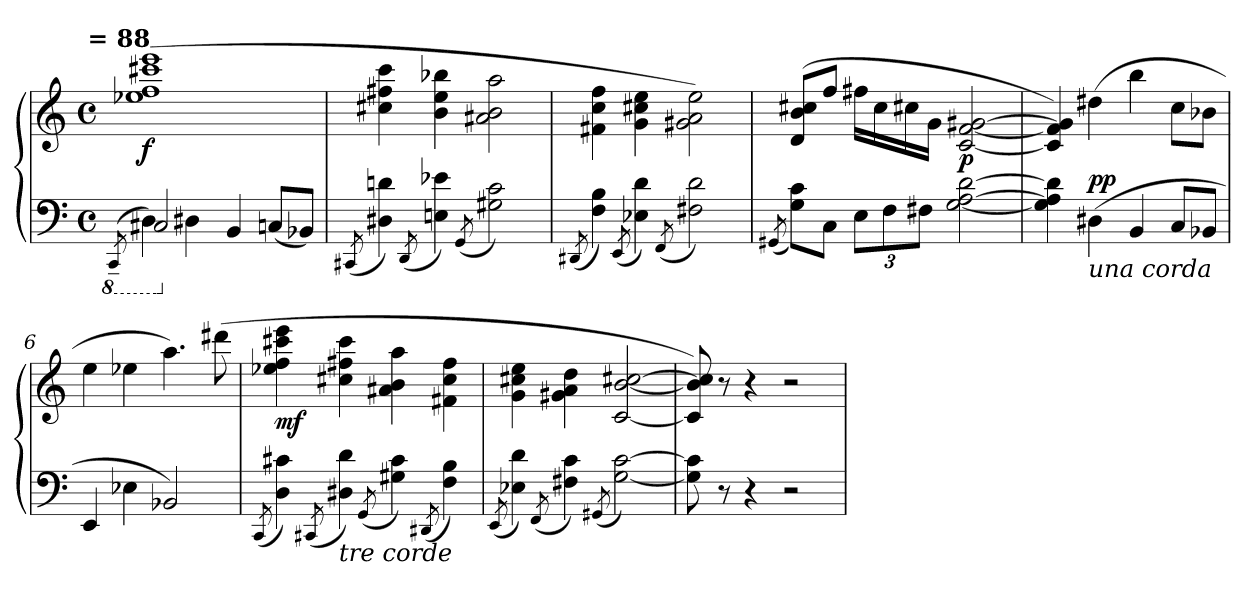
**kern	**kern	**dynam
*part1	*part1	*part1
*staff2	*staff1	*staff1/2
*clefF4	*clefG2	*
!!LO:TX:omd:t= = 88
*M4/4	*M4/4	*
*met(c)	*met(c)	*
*MM88	*MM88	*
*8ba	*	*
=1	=1	=1
(<8qCCC~/	.	.
*^	*	*
!	!	!	!LO:DY:b
4DD\)	2CC#X/	(>1ee-X 1ff 1ccc#X 1eee	f
*X8ba	*	*	*
4D#X\	.	.	.
4BB/	2ryy	.	.
(<8Cn/L	.	.	.
8BB-X/J)	.	.	.
*v	*v	*	*
=2	=2	=2
(<8qCC#X/	.	.
4D#X\ 4dn\)	4cc#X\ 4ff#X\ 4ccc\	.
(<8qDD/	.	.
4En\ 4e-X\)	4b\ 4ee\ 4bb-X\	.
(<8qGG/	.	.
2G#X\ 2c\)	2a#X\ 2b\ 2aa\	.
=3	=3	=3
(<8qDD#X/	.	.
4F\ 4B\)	4f#X\ 4cc\ 4ff\	.
(<8qEE/	.	.
4E-X\ 4d\)	4g\ 4cc#X\ 4ee\	.
(<8qFF/	.	.
2F#X\ 2d\)	2g#X\ 2a\ 2ee\)	.
=4	=4	=4
(<8qGG#X/	.	.
8G\ 8c\L)	(>8d/ 8b/ 8cc#X/L	.
8C\J	8ff/J	.
*Xbrackettup	*	*
12E\L	16ff#X\LL	.
.	16cc#\	.
12F\	.	.
.	16cc#X\	.
12F#X\J	.	.
.	16g\JJ	.
!	!	!LO:DY:b
[2G\ [2A\ [2d\	[2c/ [2f/ [2g#X/	p
!!LO:LB:g=z
=5	=5	=5
4G]\ 4A]\ 4d]\	4c]/ 4f]/ 4g#]/)	.
!LO:TX:b:i:t=una corda	!	!
!	!	!LO:DY:a=2
(>4D#X\	(>4dd#X\	pp
4BB/	4bb\	.
8C/L	8cc\L	.
8BB-X/J	8b-X\J	.
=6	=6	=6
4EE/	4ee\	.
4E-X\	4ee-X\	.
2BB-X/)	4.aa\)	.
.	(>8ddd#X\	.
=7	=7	=7
(<8qCC/	.	.
!	!	!LO:DY:b
4D\ 4c#X\)	4ee-X\ 4ff\ 4ccc#X\ 4eee\	mf
(<8qCC#X/	.	.
!LO:TX:b:i:t=tre corde	!	!
4D#X\ 4d\)	4cc#X\ 4ff#X\ 4ccc#\	.
(<8qGG/	.	.
4G#X\ 4c#\)	4a#X\ 4b\ 4aa\	.
(<8qDD#X/	.	.
4F\ 4B\)	4f#X\ 4cc#\ 4ff#\	.
=8	=8	=8
(<8qEE/	.	.
4E-X\ 4d\)	4g\ 4cc#X\ 4ee\	.
(<8qFF/	.	.
4F#X\ 4c\)	4g#X\ 4a\ 4dd\	.
(<8qGG#X/	.	.
[2G\ [2c\)	[2c/ [2b/ [2cc#X/	.
=9	=9	=9
8G]\ 8c]\	8c]/ 8b]/ 8cc#]/)	.
8r	8r	.
4r	4r	.
2r	2r	.
=	=	=
*-	*-	*-
